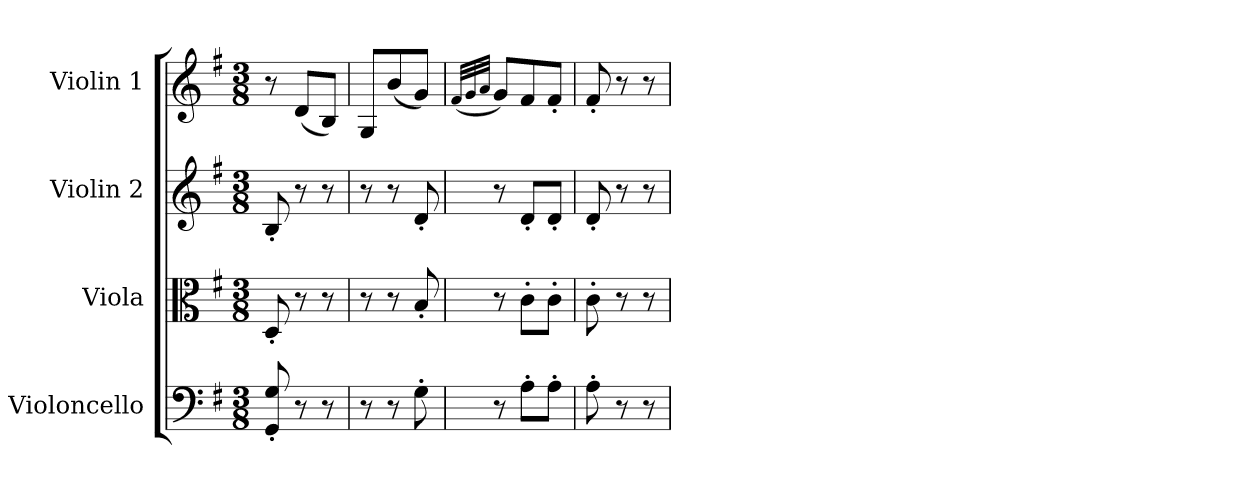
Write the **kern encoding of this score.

**kern	**kern	**kern	**kern
*part4	*part3	*part2	*part1
*staff4	*staff3	*staff2	*staff1
*I"Violoncello	*I"Viola	*I"Violin 2	*I"Violin 1
*I'Vc	*I'Vla	*I'Vln	*I'Vln
*clefF4	*clefC3	*clefG2	*clefG2
*k[f#]	*k[f#]	*k[f#]	*k[f#]
*G:	*G:	*G:	*G:
*M3/8	*M3/8	*M3/8	*M3/8
=1	=1	=1	=1
8GG' 8G'	8D'	8B'	8r
8r	8r	8r	(8dL
8r	8r	8r	8BJ)
=2	=2	=2	=2
8r	8r	8r	8GL
8r	8r	8r	(8b
8G'	8B'	8d'	8gJ)
=3	=3	=3	=3
.	.	.	(32qqf#/LLL
.	.	.	32qqg/
.	.	.	32qqa/JJJ
8r	8r	8r	8gL)
8A'L	8c'L	8d'L	8f#
8A'J	8c'J	8d'J	8f#'J
=4	=4	=4	=4
8A'	8c'	8d'	8f#'
8r	8r	8r	8r
8r	8r	8r	8r
=	=	=	=
*-	*-	*-	*-
